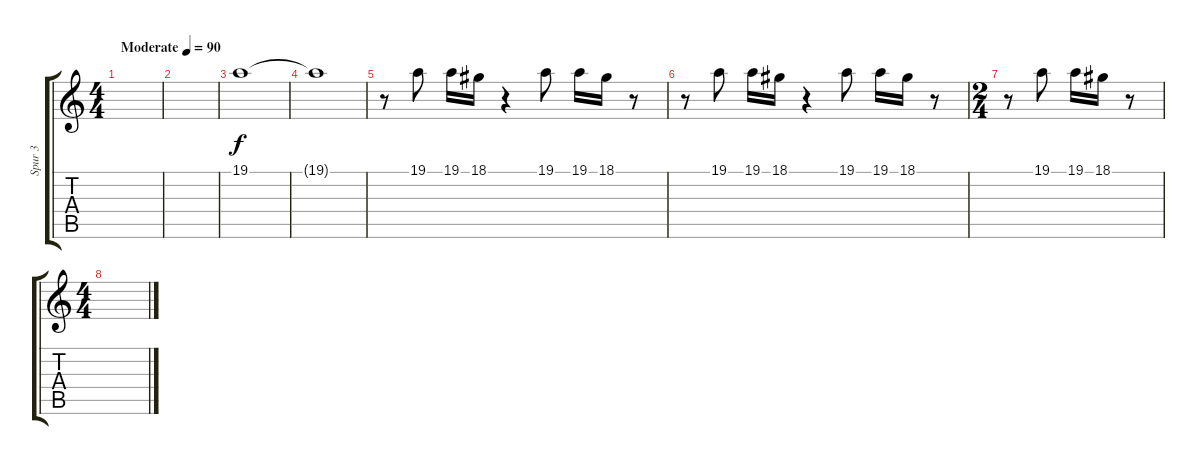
\track ("Spur 3" "Spur 3") {instrument stringensemble1}
\staff {score tabs}
\tuning (D4 A3 F3 C3 G2 C2) {hide}
\ts (4 4)
\tempo (90 "Moderate")
\clef g2
\ks c
|
|
19.1.1 |
19.1{t}.1 |
r.8 19.1.8 19.1.16 18.1.16 r.4 19.1.8 19.1.16 18.1.16 r.8 |
r.8 19.1.8 19.1.16 18.1.16 r.4 19.1.8 19.1.16 18.1.16 r.8 |
\ts (2 4)
r.8 19.1.8 19.1.16 18.1.16 r.8 |
\ts (4 4)
